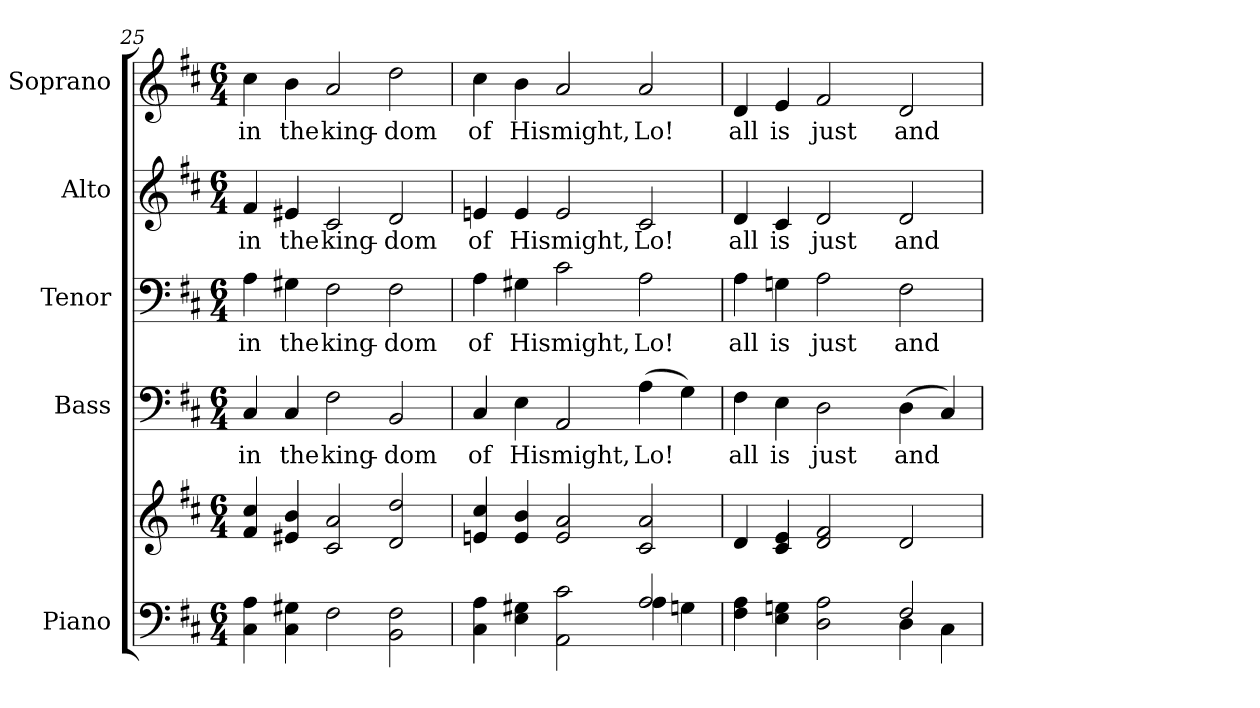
**kern	**kern	**kern	**text	**kern	**text	**kern	**text	**kern	**text
*part5	*part5	*part4	*part4	*part3	*part3	*part2	*part2	*part1	*part1
*staff6	*staff5	*staff4	*staff4	*staff3	*staff3	*staff2	*staff2	*staff1	*staff1
*I"Piano	*	*I"Bass	*	*I"Tenor	*	*I"Alto	*	*I"Soprano	*
*I'Pno.	*	*I'B.	*	*I'T.	*	*I'A.	*	*I'S.	*
*clefF4	*clefG2	*clefF4	*	*clefF4	*	*clefG2	*	*clefG2	*
*k[f#c#]	*k[f#c#]	*k[f#c#]	*	*k[f#c#]	*	*k[f#c#]	*	*k[f#c#]	*
*D:	*D:	*D:	*	*D:	*	*D:	*	*D:	*
*M6/4	*M6/4	*M6/4	*	*M6/4	*	*M6/4	*	*M6/4	*
=25	=25	=25	=25	=25	=25	=25	=25	=25	=25
!	!	!	!LO:LY:b:color=#000000	!	!	!	!	!	!
!	!	!	!	!	!LO:LY:b:color=#000000	!	!	!	!
!	!	!	!	!	!	!	!LO:LY:b:color=#000000	!	!
!	!	!	!	!	!	!	!	!	!LO:LY:b:color=#000000
4C#i\ 4Ai	4f#i/ 4cc#i	4C#i/	-in	4Ai\	-in	4f#i/	-in	4cc#i\	-in
!	!	!	!LO:LY:b:color=#000000	!	!	!	!	!	!
!	!	!	!	!	!LO:LY:b:color=#000000	!	!	!	!
!	!	!	!	!	!	!	!LO:LY:b:color=#000000	!	!
!	!	!	!	!	!	!	!	!	!LO:LY:b:color=#000000
4C#i\ 4G#Xi	4e#Xi/ 4bi	4C#i/	the	4G#Xi\	the	4e#Xi/	the	4bi\	the
!	!	!	!LO:LY:b:color=#000000	!	!	!	!	!	!
!	!	!	!	!	!LO:LY:b:color=#000000	!	!	!	!
!	!	!	!	!	!	!	!LO:LY:b:color=#000000	!	!
!	!	!	!	!	!	!	!	!	!LO:LY:b:color=#000000
2F#i\	2c#i/ 2ai	2F#i\	king-	2F#i\	king-	2c#i/	king-	2ai/	king-
!	!	!	!LO:LY:b:color=#000000	!	!	!	!	!	!
!	!	!	!	!	!LO:LY:b:color=#000000	!	!	!	!
!	!	!	!	!	!	!	!LO:LY:b:color=#000000	!	!
!	!	!	!	!	!	!	!	!	!LO:LY:b:color=#000000
2BBi\ 2F#i	2di/ 2ddi	2BBi/	-dom	2F#i\	-dom	2di/	-dom	2ddi\	-dom
!!LO:PB:g=z
=26	=26	=26	=26	=26	=26	=26	=26	=26	=26
*^	*	*	*	*	*	*	*	*	*
!	!	!	!	!LO:LY:b:color=#000000	!	!	!	!	!	!
!	!	!	!	!	!	!LO:LY:b:color=#000000	!	!	!	!
!	!	!	!	!	!	!	!	!LO:LY:b:color=#000000	!	!
!	!	!	!	!	!	!	!	!	!	!LO:LY:b:color=#000000
4C#i\ 4Ai	2.ryy	4eni/ 4cc#i	4C#i/	of	4Ai\	of	4eni/	of	4cc#i\	of
!	!	!	!	!LO:LY:b:color=#000000	!	!	!	!	!	!
!	!	!	!	!	!	!LO:LY:b:color=#000000	!	!	!	!
!	!	!	!	!	!	!	!	!LO:LY:b:color=#000000	!	!
!	!	!	!	!	!	!	!	!	!	!LO:LY:b:color=#000000
4Ei\ 4G#Xi	.	4ei/ 4bi	4Ei\	His	4G#Xi\	His	4ei/	His	4bi\	His
!	!	!	!	!LO:LY:b:color=#000000	!	!	!	!	!	!
!	!	!	!	!	!	!LO:LY:b:color=#000000	!	!	!	!
!	!	!	!	!	!	!	!	!LO:LY:b:color=#000000	!	!
!	!	!	!	!	!	!	!	!	!	!LO:LY:b:color=#000000
2AAi\ 2c#i	.	2ei/ 2ai	2AAi/	might,	2c#i\	might,	2ei/	might,	2ai/	might,
.	4ryy	.	.	.	.	.	.	.	.	.
!	!	!	!	!LO:LY:b:color=#000000	!	!	!	!	!	!
!	!	!	!	!	!	!LO:LY:b:color=#000000	!	!	!	!
!	!	!	!	!	!	!	!	!LO:LY:b:color=#000000	!	!
!	!	!	!	!	!	!	!	!	!	!LO:LY:b:color=#000000
2Ai/	4Ai\	2c#i/ 2ai	(4Ai\	Lo!	2Ai\	Lo!	2c#i/	Lo!	2ai/	Lo!
.	4Gni\	.	4Gi\)	.	.	.	.	.	.	.
=27	=27	=27	=27	=27	=27	=27	=27	=27	=27	=27
!	!	!	!	!LO:LY:b:color=#000000	!	!	!	!	!	!
!	!	!	!	!	!	!LO:LY:b:color=#000000	!	!	!	!
!	!	!	!	!	!	!	!	!LO:LY:b:color=#000000	!	!
!	!	!	!	!	!	!	!	!	!	!LO:LY:b:color=#000000
4F#i\ 4Ai	2.ryy	4di/	4F#i\	all	4Ai\	all	4di/	all	4di/	all
!	!	!	!	!LO:LY:b:color=#000000	!	!	!	!	!	!
!	!	!	!	!	!	!LO:LY:b:color=#000000	!	!	!	!
!	!	!	!	!	!	!	!	!LO:LY:b:color=#000000	!	!
!	!	!	!	!	!	!	!	!	!	!LO:LY:b:color=#000000
4Ei\ 4Gni	.	4c#i/ 4ei	4Ei\	is	4Gni\	is	4c#i/	is	4ei/	is
!	!	!	!	!LO:LY:b:color=#000000	!	!	!	!	!	!
!	!	!	!	!	!	!LO:LY:b:color=#000000	!	!	!	!
!	!	!	!	!	!	!	!	!LO:LY:b:color=#000000	!	!
!	!	!	!	!	!	!	!	!	!	!LO:LY:b:color=#000000
2Di\ 2Ai	.	2di/ 2f#i	2Di\	just	2Ai\	just	2di/	just	2f#i/	just
.	4ryy	.	.	.	.	.	.	.	.	.
!	!	!	!	!LO:LY:b:color=#000000	!	!	!	!	!	!
!	!	!	!	!	!	!LO:LY:b:color=#000000	!	!	!	!
!	!	!	!	!	!	!	!	!LO:LY:b:color=#000000	!	!
!	!	!	!	!	!	!	!	!	!	!LO:LY:b:color=#000000
2F#i/	4Di\	2di/	(4Di\	and	2F#i\	and	2di/	and	2di/	and
.	4C#i\	.	4C#i/)	.	.	.	.	.	.	.
*v	*v	*	*	*	*	*	*	*	*	*
=	=	=	=	=	=	=	=	=	=
*-	*-	*-	*-	*-	*-	*-	*-	*-	*-
